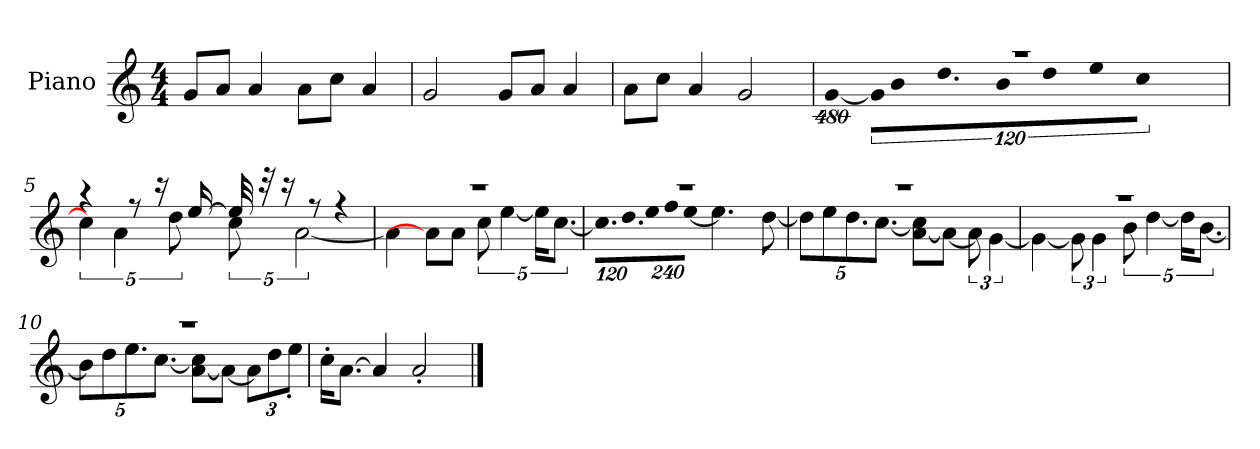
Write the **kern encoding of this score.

**kern
*part1
*staff1
*I"Piano
*I'P-no
*clefG2
*k[]
*M4/4
*MM90
=1
8g/L
8a/J
4a/
8a\L
8cc\J
4a/
=2
2g/
8g/L
8a/J
4a/
=3
8a\L
8cc\J
4a/
2g/
=4
*^
!	!LO:N:vis=4
1r	[1920%427g\
!	!LO:N:vis=16
.	1920%107g\KL]
!	!LO:N:vis=8
.	640%71b\
.	9.dd\
!	!LO:N:vis=8
.	640%71b\
!	!LO:N:vis=8
.	640%71dd\
!	!LO:N:vis=8
.	640%71ee\
!	!LO:N:vis=8
.	[640%71cc\J
.	1920ryy
=5	=5
4r	5cc\]
.	5a\
8r	.
16r	.
.	10dd\
[16ee/	.
32ee/]	10cc\
32r	.
16r	.
.	[5%2a\
8r	.
4r	.
!!LO:LB:g=z	!!
=6	=6
1r	4a\]
.	8a\L]
.	8a\J
.	10cc\
.	[5ee\
.	20ee\KL]
.	[10.cc\J
=7	=7
*	*Xbrackettup
!	!LO:N:vis=16.
1r	960%103cc\LL]
!	!LO:N:vis=16.
.	960%103dd\
!	!LO:N:vis=16
.	1920%137ee\
!	!LO:N:vis=16
.	1920%137ff\J
!	!LO:N:vis=8
.	[960%137ee\J
.	4.ee\]
.	[8dd\
=8	=8
1r	10dd\L]
.	10ee\
.	10.dd\
.	[10.cc\J
.	[8a\ 8cc\]L
.	8a\J_
*	*brackettup
.	12a\]
.	[6g\
=9	=9
1r	4g\_
.	12g\]
.	6g\
.	10b\
.	[5dd\
.	20dd\KL]
.	[10.b\J
!!LO:LB:g=z	!!
=10	=10
*	*Xbrackettup
1r	10b\L]
.	10dd\
.	10.ee\
.	[10.cc\J
.	[8a\ 8cc\]L
.	8a\J_
.	12a\L]
.	12dd\
.	12ee'\J
*v	*v
=11
16cc'\KL
[8.a\J
4a/]
2a'/
==
*-
